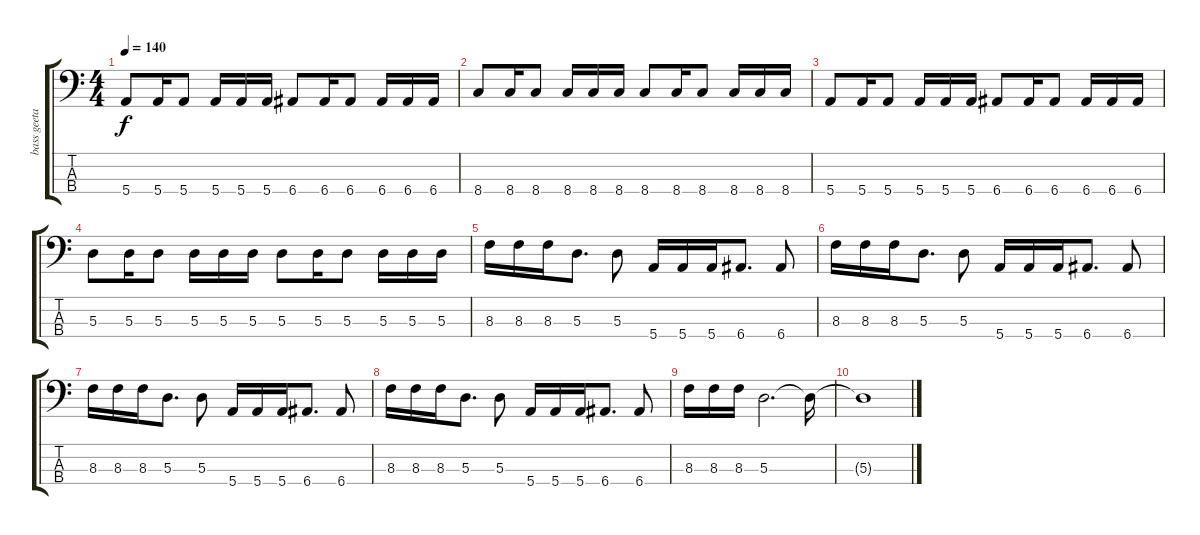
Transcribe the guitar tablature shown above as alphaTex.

\track ("bass geetar" "bass geeta") {instrument electricbasspick}
\staff {score tabs}
\tuning (G2 D2 A1 E1) {hide}
\ts (4 4)
\tempo 140
\clef f4
\ks c
5.4.8{dy f} 5.4.16 5.4.8 5.4.16 5.4.16 5.4.16 6.4.8 6.4.16 6.4.8 6.4.16 6.4.16 6.4.16 |
8.4.8 8.4.16 8.4.8 8.4.16 8.4.16 8.4.16 8.4.8 8.4.16 8.4.8 8.4.16 8.4.16 8.4.16 |
5.4.8 5.4.16 5.4.8 5.4.16 5.4.16 5.4.16 6.4.8 6.4.16 6.4.8 6.4.16 6.4.16 6.4.16 |
5.3.8 5.3.16 5.3.8 5.3.16 5.3.16 5.3.16 5.3.8 5.3.16 5.3.8 5.3.16 5.3.16 5.3.16 |
8.3.16 8.3.16 8.3.16 5.3.8{d} 5.3.8 5.4.16 5.4.16 5.4.16 6.4.8{d} 6.4.8 |
8.3.16 8.3.16 8.3.16 5.3.8{d} 5.3.8 5.4.16 5.4.16 5.4.16 6.4.8{d} 6.4.8 |
8.3.16 8.3.16 8.3.16 5.3.8{d} 5.3.8 5.4.16 5.4.16 5.4.16 6.4.8{d} 6.4.8 |
8.3.16 8.3.16 8.3.16 5.3.8{d} 5.3.8 5.4.16 5.4.16 5.4.16 6.4.8{d} 6.4.8 |
8.3.16 8.3.16 8.3.16 5.3.2{d} 5.3{t}.16 |
5.3{t}.1
